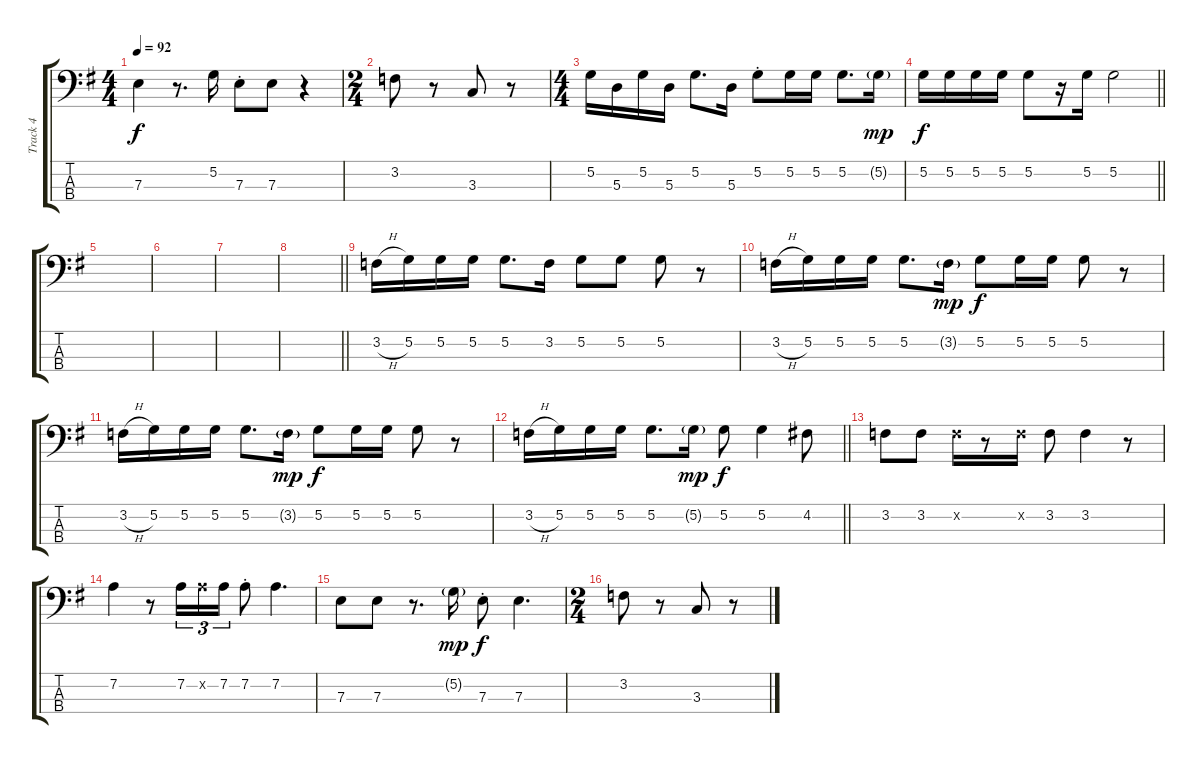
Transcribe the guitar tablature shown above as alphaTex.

\track ("Track 4" "Track 4") {instrument electricbassfinger}
\staff {score tabs}
\tuning (G2 D2 A1 E1) {hide}
\ts (4 4)
\tempo 92
\clef f4
\ks g
7.3.4{dy f} r.8{d} 5.2.16 7.3{st}.8 7.3.8 r.4 |
\ts (2 4)
3.2.8 r.8 3.3.8 r.8 |
\ts (4 4)
5.2.16 5.3.16 5.2.16 5.3.16 5.2.8{d} 5.3.16 5.2{st}.8 5.2.16 5.2.16 5.2.8{d} 5.2{g}.16{dy mp} |
\barLineRight lightlight
5.2.16{dy f} 5.2.16 5.2.16 5.2.16 5.2.8 r.16 5.2.16 5.2.2 |
|
|
|
\barLineRight lightlight
|
3.2{h}.16 5.2.16 5.2.16 5.2.16 5.2.8{d} 3.2.16 5.2.8 5.2.8 5.2.8 r.8 |
3.2{h}.16 5.2.16 5.2.16 5.2.16 5.2.8{d} 3.2{g}.16{dy mp} 5.2.8{dy f} 5.2.16 5.2.16 5.2.8 r.8 |
3.2{h}.16 5.2.16 5.2.16 5.2.16 5.2.8{d} 3.2{g}.16{dy mp} 5.2.8{dy f} 5.2.16 5.2.16 5.2.8 r.8 |
\barLineRight lightlight
3.2{h}.16 5.2.16 5.2.16 5.2.16 5.2.8{d} 5.2{g}.16{dy mp} 5.2.8{dy f} 5.2.4 4.2.8 |
3.2.8 3.2.8 3.2{x}.16 r.8 3.2{x}.16 3.2.8 3.2.4 r.8 |
7.2.4 r.8 7.2.16{tu (3 2)} 7.2{x}.16{tu (3 2)} 7.2.16{tu (3 2)} 7.2{st}.8 7.2.4{d} |
7.3.8 7.3.8 r.8{d} 5.2{g}.16{dy mp} 7.3{st}.8{dy f} 7.3.4{d} |
\ts (2 4)
3.2.8 r.8 3.3.8 r.8
